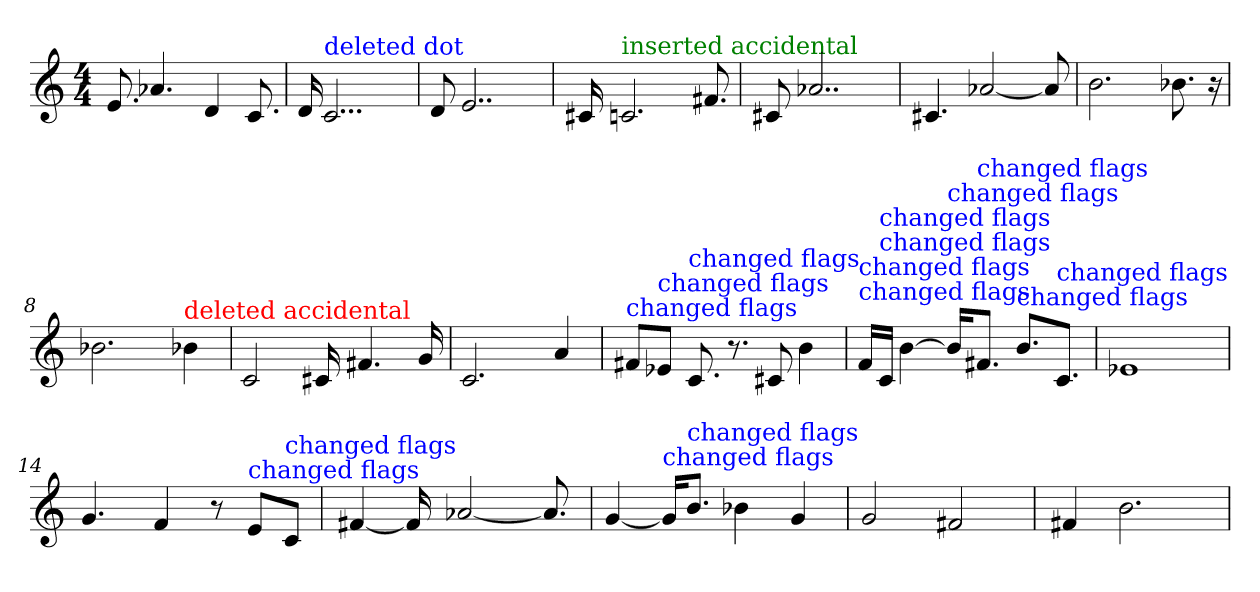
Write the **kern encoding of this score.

**kern
*part1
*staff1
*M4/4
=1
8.e
4.a-X
4d
8.c
=2
16d
!LO:TX:color=#0000FF:t=deleted dot
2...ci
=3
8d
2..e
=4
16c#X
!LO:TX:color=#008000:t=inserted accidental
2.cj
8.f#X
=5
8c#X
2..a-X
=6
4.c#X
[2a-X
8a-]
=7
2.b
8.b-X
16r
=8
2.b-X
!LO:TX:color=#FF0000:t=deleted accidental
4b-XZ
=9
2c
16c#X
4.f#X
16g
=10
2.c
4a
=11
!LO:TX:color=#0000FF:t=changed flags
8f#XiL
!LO:TX:color=#0000FF:t=changed flags
8e-XiJ
!LO:TX:color=#0000FF:t=changed flags
8.ci
8.r
8c#X
4b
=12
!LO:TX:color=#0000FF:t=changed flags
!LO:TX:color=#0000FF:t=changed flags
16fiLL
!LO:TX:color=#0000FF:t=changed flags
!LO:TX:color=#0000FF:t=changed flags
16ciJJ
[4b
!LO:TX:color=#0000FF:t=changed flags
16biKL]
!LO:TX:color=#0000FF:t=changed flags
8.f#XiJ
!LO:TX:color=#0000FF:t=changed flags
8.biL
!LO:TX:color=#0000FF:t=changed flags
8.ciJ
=13
1e-X
=14
4.g
4f
8r
!LO:TX:color=#0000FF:t=changed flags
8eiL
!LO:TX:color=#0000FF:t=changed flags
8ciJ
=15
[4f#X
16f#]
[2a-X
8.a-]
=16
[4g
!LO:TX:color=#0000FF:t=changed flags
16giKL]
!LO:TX:color=#0000FF:t=changed flags
8.biJ
4b-X
4g
=17
2g
2f#X
=18
4f#X
2.b
=
*-
